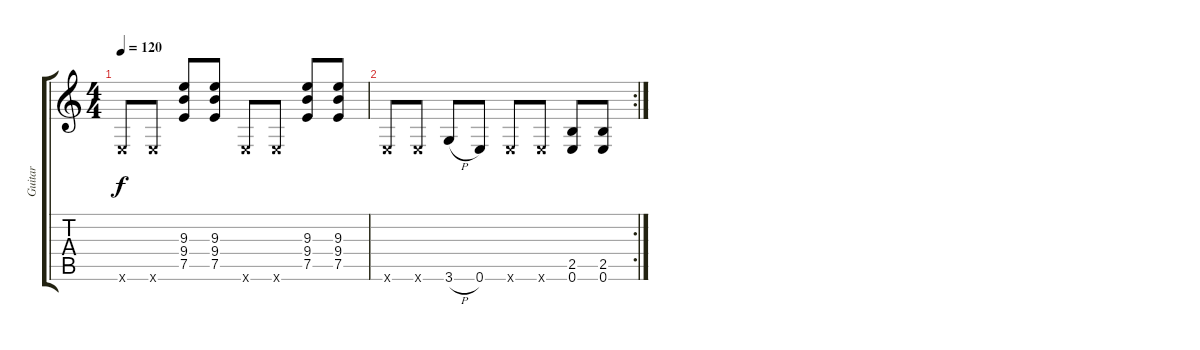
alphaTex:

\track ("Guitar" "Guitar") {instrument distortionguitar}
\staff {score tabs}
\tuning (E4 B3 G3 D3 A2 E2) {hide}
\ts (4 4)
\tempo 120
\clef g2
\ks c
0.6{x}.8{dy f instrument distortionguitar} 0.6{x}.8 (9.3 9.4 7.5).8 (9.3 9.4 7.5).8 0.6{x}.8 0.6{x}.8 (9.3 9.4 7.5).8 (9.3 9.4 7.5).8 |
\rc 2
0.6{x}.8 0.6{x}.8 3.6{h}.8 0.6.8 0.6{x}.8 0.6{x}.8 (2.5 0.6).8 (2.5 0.6).8
